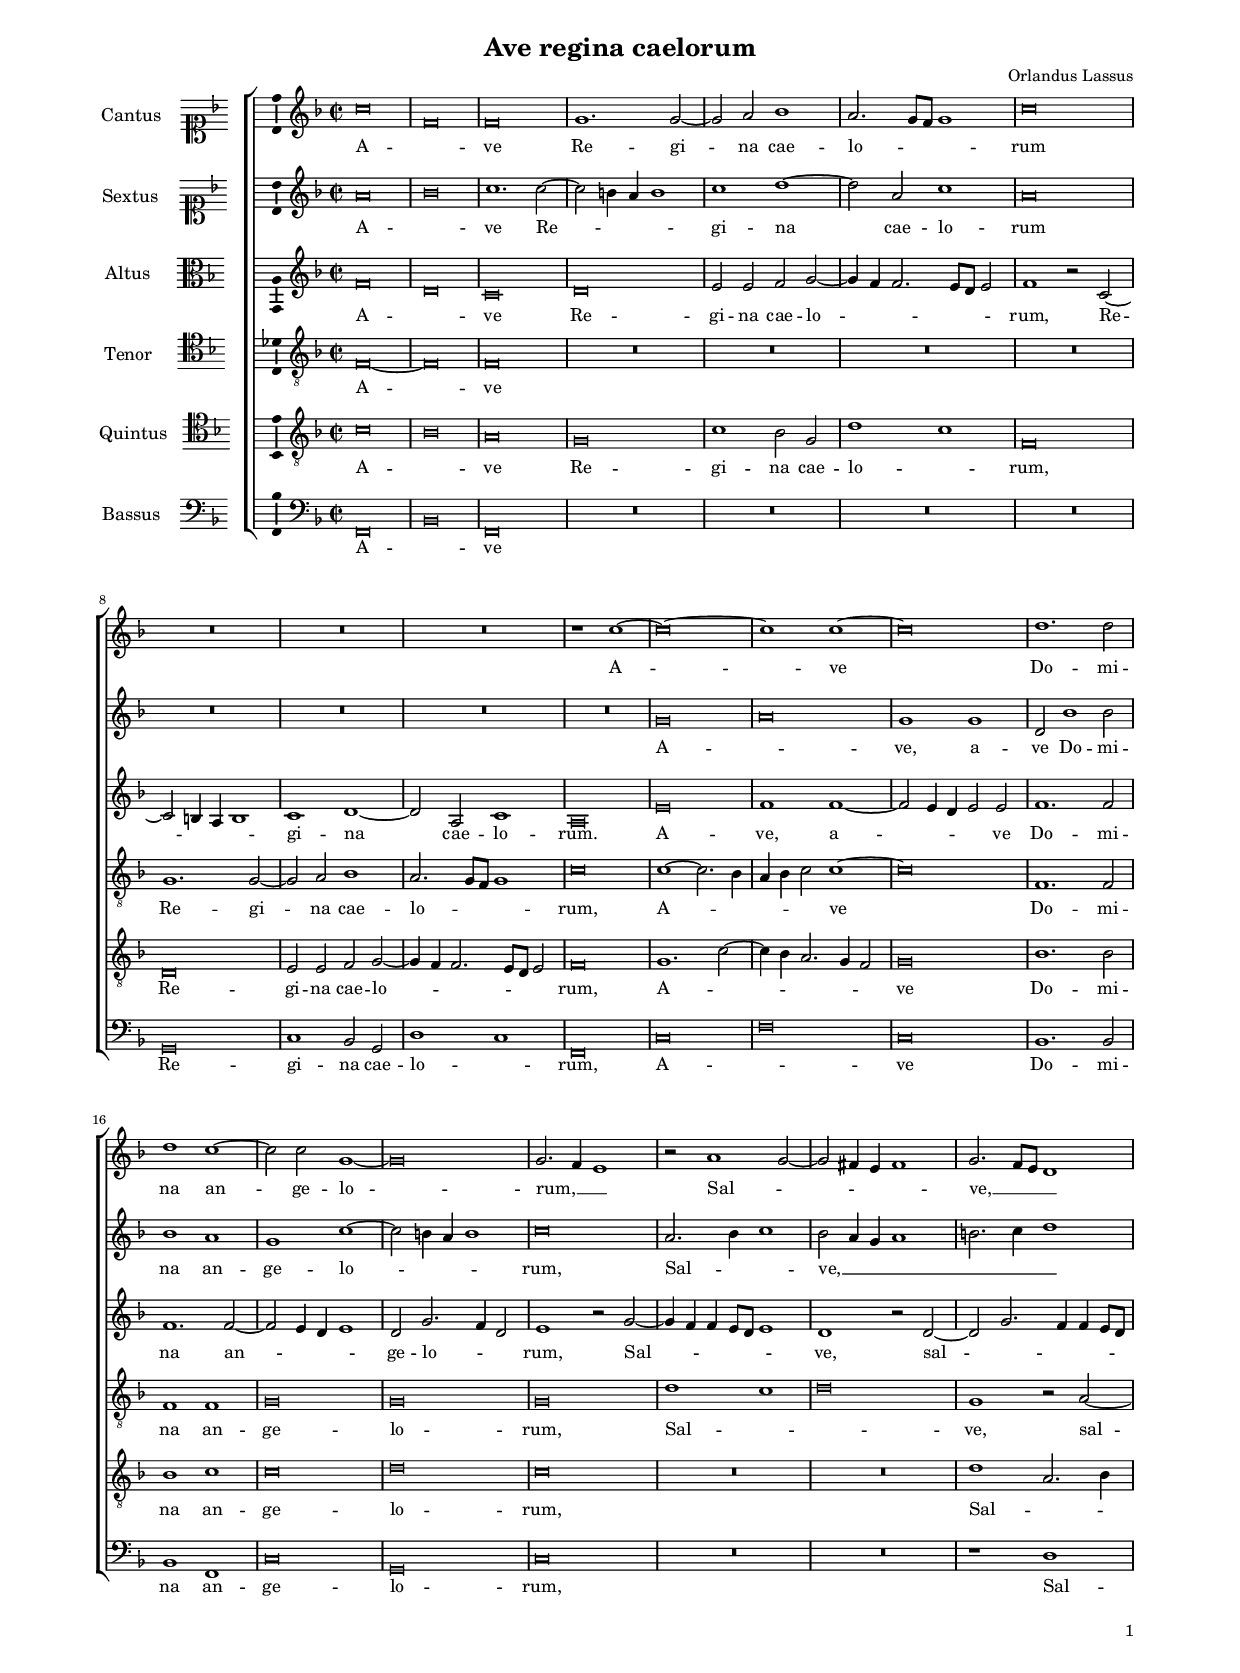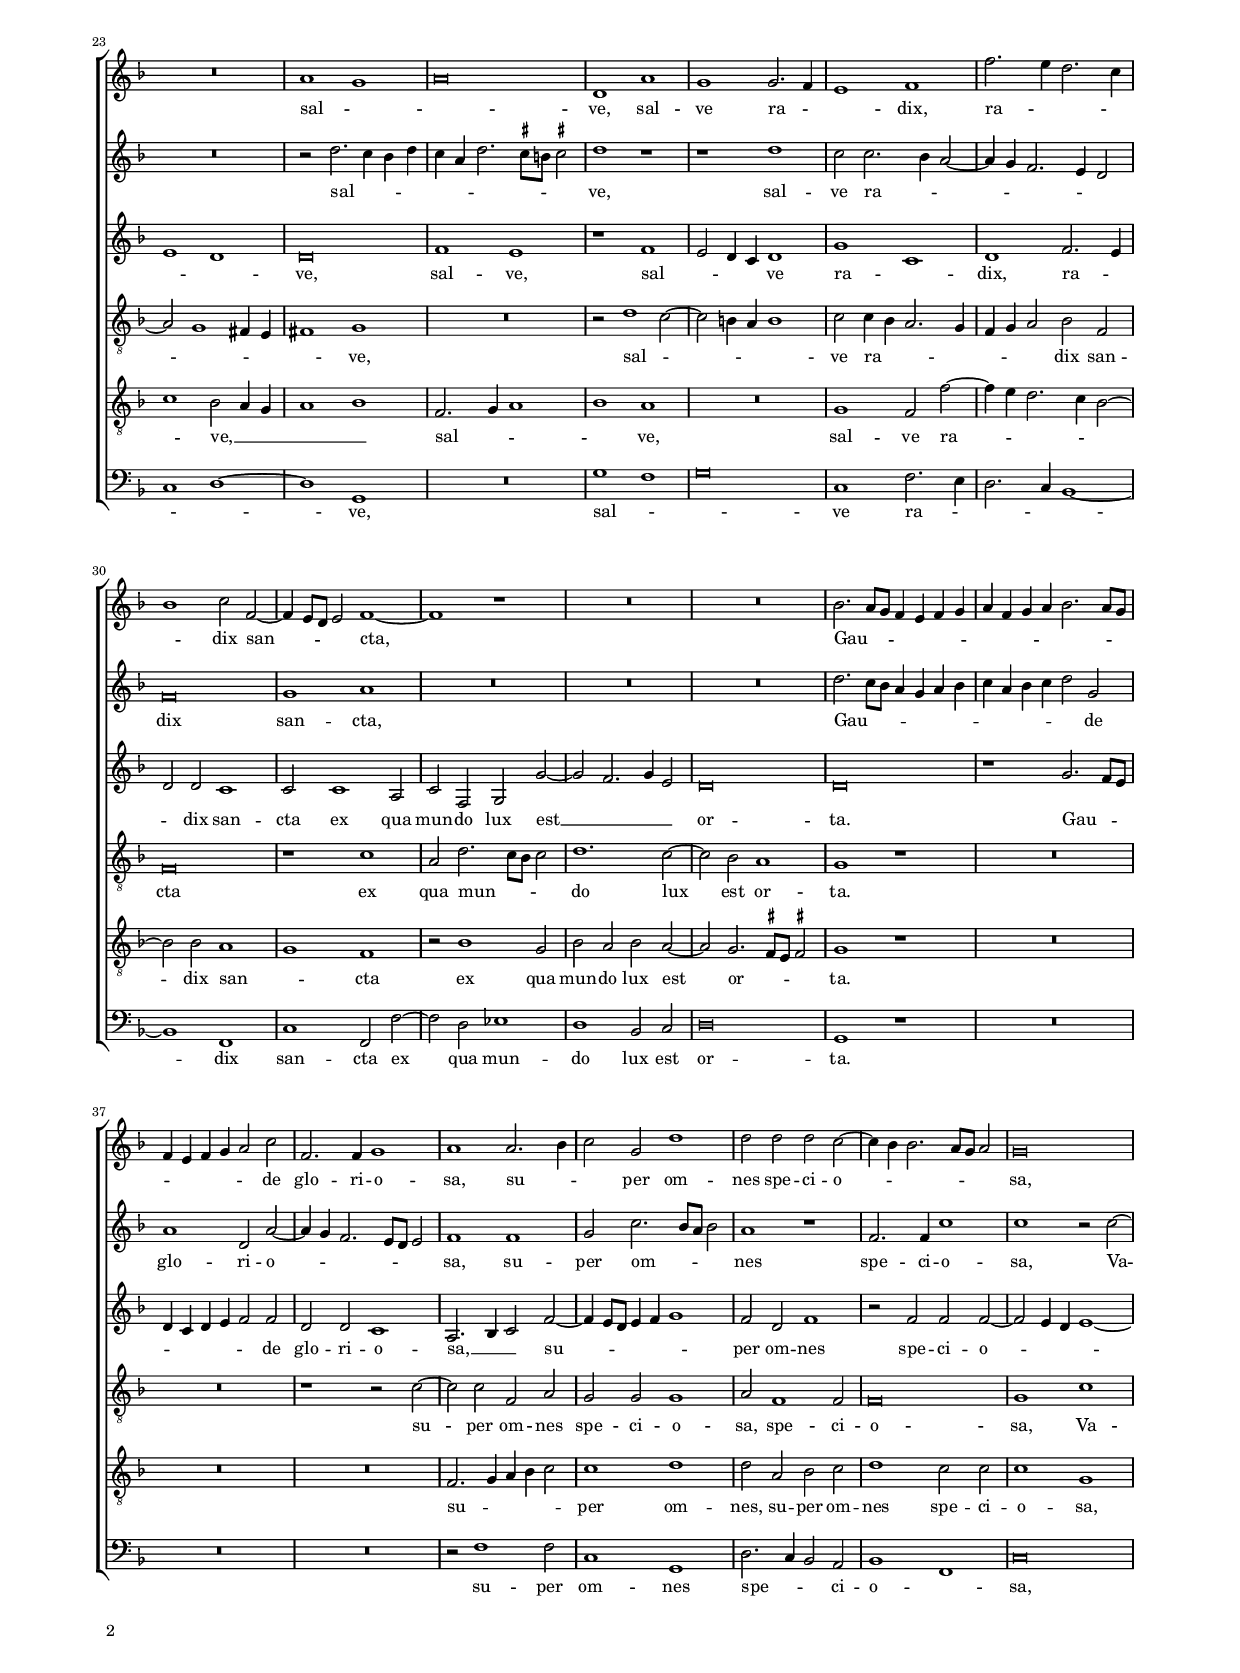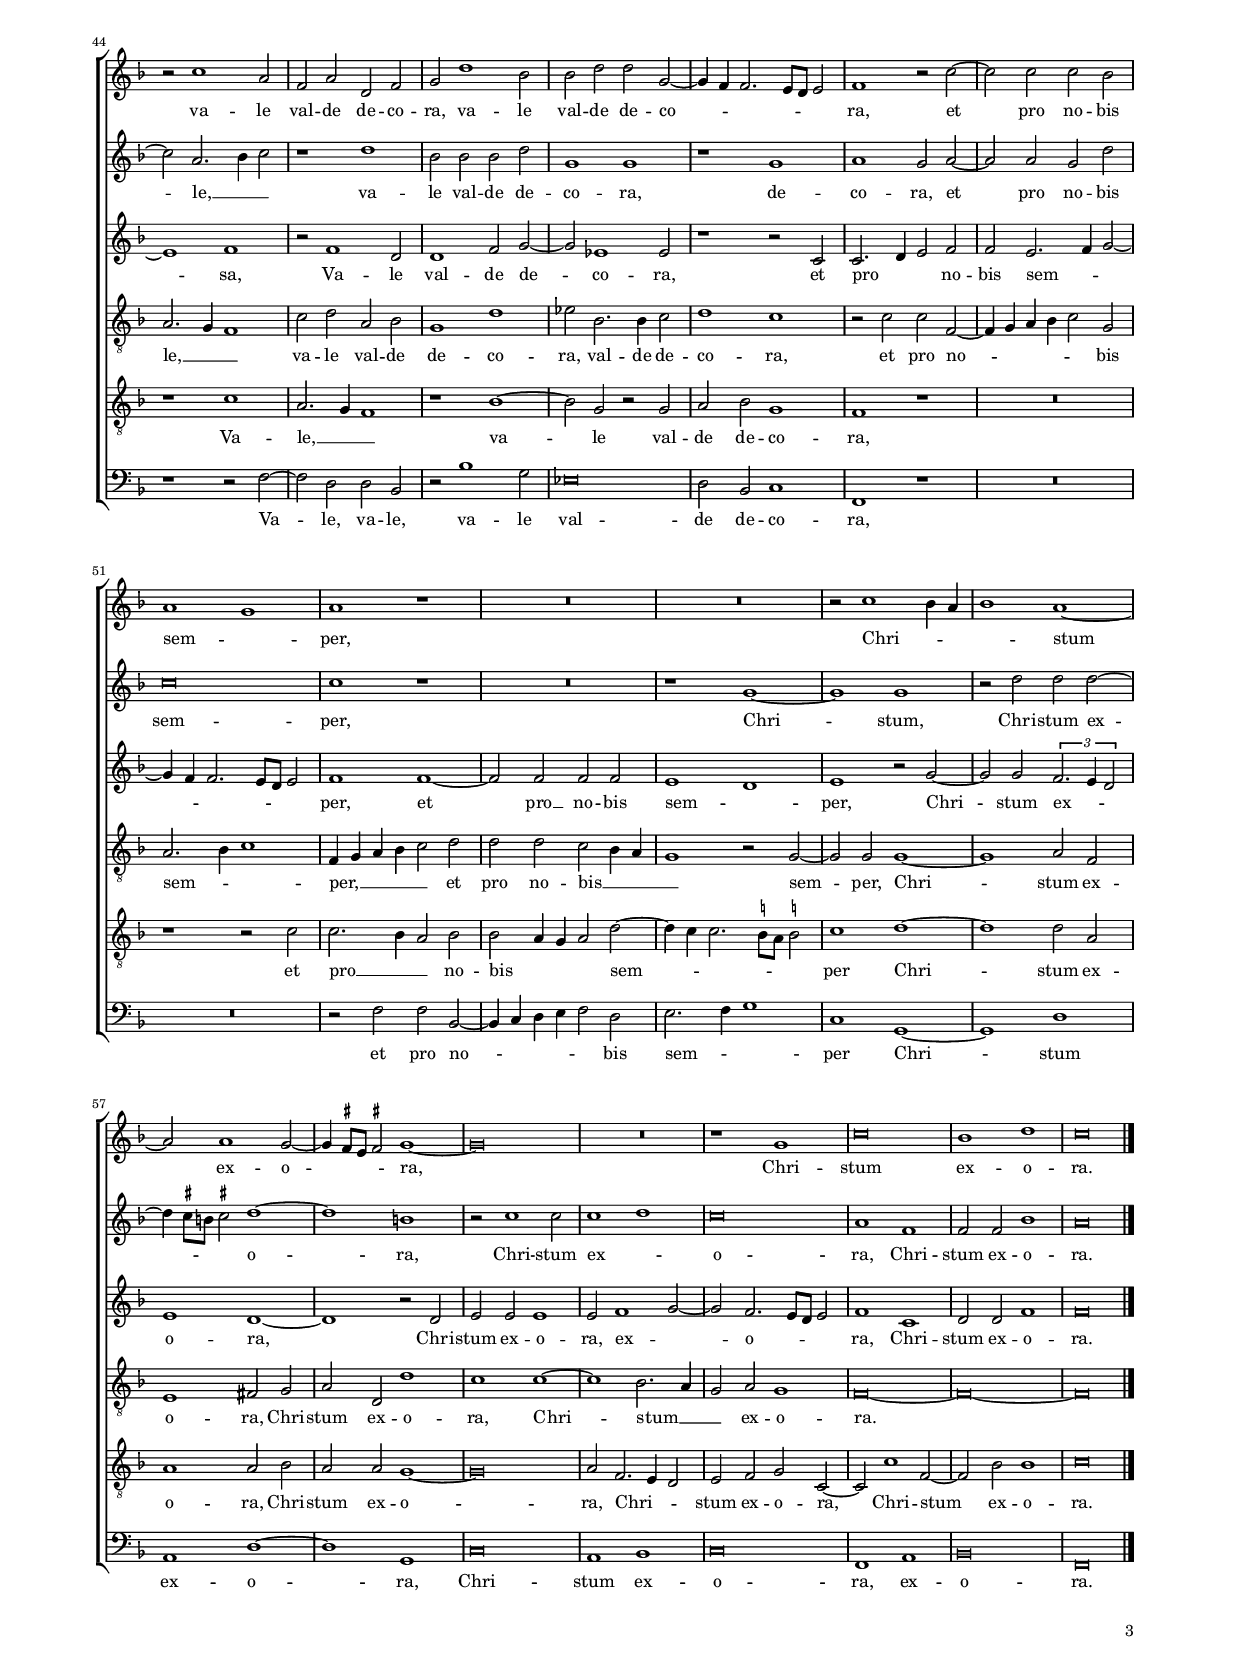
\header
{
  title="Ave regina caelorum"
  composer="Orlandus Lassus"
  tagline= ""
}

\version "2.24.1"
\include "deutsch.ly"
#(set-global-staff-size 14)
#(ly:set-option 'point-and-click #f)


	ficta = { \once \set suggestAccidentals = ##t }
	m = \melisma
	me = \melismaEnd
    

\paper
	{
	top-margin = 1.5 \cm
	bottom-margin = 1 \cm
	left-margin = 1.8 \cm
	right-margin = 1.8 \cm
	ragged-bottom = ##f
	ragged-last-bottom = ##t
	print-page-number = ##f
	system-system-spacing = #'((basic-distance . 17) (minimum-distance . 14) (padding . 6) (strechability . 250))
    oddFooterMarkup=\markup   \fill-line { "" \fromproperty #'page:page-number-string }
    evenFooterMarkup=\markup  \fill-line { \fromproperty #'page:page-number-string "" }
    last-bottom-spacing = #'((basic-distance . 12) (minimum-distance . 7) (padding . 4))
	}
    
	
global = {
	\key f \major
	\time 2/2 \set Score.measureLength = #(ly:make-moment 2/1)
    \skip 1*2*64 \bar "|."
	}

incipitcantus = \markup { \score {
	{
	\set Staff.instrumentName = \markup { \fontsize #1 "Cantus" }
	\key f \major
	\clef soprano
	s4 \bar ""
	}
	\layout  {
	raggedright = ##t
	indent = 1.6 \cm
	line-width = 2.4 \cm
	\context { \Staff \remove Time_signature_engraver }
	\override Staff.Clef.Y-extent = #'(0 . 0)
	}} \hspace #1 }


incipitsextus = \markup { \score {
	{
	\set Staff.instrumentName = \markup { \fontsize #1 "Sextus" }
	\key f \major
	\clef soprano
	s4 \bar ""
	}
	\layout  {
	raggedright = ##t
	indent = 1.6 \cm
	line-width = 2.4 \cm
	\context { \Staff \remove Time_signature_engraver }
	\override Staff.Clef.Y-extent = #'(0 . 0)
	}} \hspace #1 }
      
      
incipitaltus = \markup { \score {
	{
	\set Staff.instrumentName = \markup { \fontsize #1 "Altus" }
	\key f \major
	\clef alto
	s4 \bar ""
	}
	\layout  {
	raggedright = ##t
	indent = 1.6 \cm
	line-width = 2.4 \cm
	\context { \Staff \remove Time_signature_engraver }
	\override Staff.Clef.Y-extent = #'(0 . 0)
	}} \hspace #1 }


incipittenor = \markup { \score {
	{
	\set Staff.instrumentName = \markup { \fontsize #1 "Tenor" }
	\key f \major
	\clef tenor
	s4 \bar ""
	}
	\layout  {
	raggedright = ##t
	indent = 1.6 \cm
	line-width = 2.4 \cm
	\context { \Staff \remove Time_signature_engraver }
	\override Staff.Clef.Y-extent = #'(0 . 0)
	}} \hspace #1 }
      
      
incipitquintus = \markup { \score {
	{
	\set Staff.instrumentName = \markup { \fontsize #1 "Quintus" }
	\key f \major
	\clef tenor
	s4 \bar ""
	}
	\layout  {
	raggedright = ##t
	indent = 1.6 \cm
	line-width = 2.4 \cm
	\context { \Staff \remove Time_signature_engraver }
	\override Staff.Clef.Y-extent = #'(0 . 0)
	}} \hspace #1 }
      
      
incipitbassus = \markup { \score {
	{
	\set Staff.instrumentName = \markup { \fontsize #1 "Bassus" }
	\key f \major
	\clef bass
	s4 \bar ""
	}
	\layout  {
	raggedright = ##t
	indent = 1.6 \cm
	line-width = 2.4 \cm
	\context { \Staff \remove Time_signature_engraver }
	\override Staff.Clef.Y-extent = #'(0 . 0)
	}} \hspace #1 }

    
cantus = \relative c''
	{
	c\breve \m
	f,\breve \me
	f\breve
	g1. g2~
%5
	g2 a2 b1
	a2. \m g8 f8 g1 \me
	c\breve
	R
	R
%10
	R
	r1 c1~
	c\breve~
	c1 c1~
	c\breve
%15
	d1. d2
	d1 c1~
	c2 c2 g1~
	g\breve
	g2. \m f4 e1 \me
%20
	r2 a1 \m g2~
	g2 fis4 e fis1 \me
	g2. \m f8 e d1 \me
	R\breve
	a'1 \m g
%25
	a\breve \me
	d,1 a'1
	g1 g2. \m f4
	e1 \me f
	f'2. \m e4 d2. c4
%30
	b1 \me c2 f,2~
	f4 \m e8 d e2 \me f1~
	f1 r1
	R\breve
	R\breve
%35
	b2. \m a8 g f4 e f g
	a4 f g a b2. a8 g
	f4 e f g a2 \me c
	f,2. f4 g1
	a1 a2. \m b4
%40
	c2 \me g d'1
	d2 d d c2~
	c4 \m b b2. a8 g a2 \me
	g\breve
	r2 c1 a2
%45
	f2 a d, f
	g2 d'1 b2
	b2 d d g,2~
	g4 \m f4 f2. e8 d e2 \me
	f1 r2 c'2~
%50
	c2 c c b
	a1 \m g \me
	a1 r
	R\breve
	R\breve
%55
	r2 c1 \m b4 a
	b1 \me a1~
	a2 a1 g2~
	g4 \m \ficta fis8 e \ficta fis!2 \me g1~
	g\breve
%60
	R\breve
	r1 g1
	c\breve
	b1 d
	c\breve |
	}
	

sextus = \relative c''
	{
	a\breve \m
	b\breve \me
	c1. c2~
	c2 \m h4 a h1 \me
%5
	c1 d1~
	d2 a2 c1
	a\breve
	R\breve
	R\breve
%10
	R\breve
	R\breve
	g\breve \m
	a\breve \me
	g1 g
%15
	d2 b'1 b2
	b1 a
	g1 c1~
	c2 \m h4 a h1 \me
	c\breve
%20
	a2. \m b4 c1 \me
	b2 \m a4 g a1
	h2. c4 d1 \me
	R\breve
	r2 d2. \m c4 b d
%25
	c4 a d2. \ficta cis8 h8 \ficta cis!2 \me
	d1 r
	r1 d
	c2 c2. \m b4 a2~
	a4 g4 f2. e4 d2 \me
%30
	f\breve
	g1 a
	R\breve
	R\breve
	R\breve
%35
	d2. \m c8 b a4 g a b
	c a b c d2 \me g,
	a1 d,2 a'2~
	a4 \m g4 f2. e8 d e2 \me
	f1 f1
%40
	g2 c2. \m b8 a b2 \me
	a1 r1
	f2. f4 c'1
	c1 r2 c2~
	c2 a2. \m b4 c2 \me
%45
	r1 d1
	b2 b b2 d
	g,1 g1
	r1 g1
	a1 g2 a2~
%50
	a2 a2 g2 d'
	c\breve
	c1 r1
	R\breve
	r1 g1~
%55
	g1 g1
	r2 d' d2 d2~
	d4 \m \ficta cis8 h \ficta cis!2 \me d1~
	d1 h1
	r2 c1 c2
%60
	c1 \m d1 \me
	c\breve
	a1 f1
	f2 f b1
	a\breve |
	}
	

altus = \relative c'
	{
	f\breve \m
	d\breve \me
	c\breve
	d\breve
%5
	e2 e f g~
	g4 \m f4 f2. e8 d e2 \me
	f1 r2 c2~
	c2 \m h4 a h1 \me
	c1 d~
%10
	d2 a2 c1
	a\breve
	e'\breve
	f1 f~
	f2 \m e4 d e2 \me e
%15
	f1. f2
	f1. f2~
	f2 \m e4 d e1 \me
	d2 g2. \m f4 d2 \me
	e1 r2 g2~
%20
	g4 \m f f e8 d e1 \me
	d1 r2 d2~
	d2 \m g2. f4 f4 e8 d
	e1 d \me
	d\breve
%25
	f1 e
	r1 f \m
	e2 d4 c \me d1
	g1 \m c, \me
	d1 f2. \m e4
%30
	d2 \me d c1
	c2 c1 a2
	c2 f, g g'2~
	g2 \m f2. g4 e2 \me
	d\breve
%35
	d\breve
	r1 g2. \m f8 e
	d4 c d e f2 \me f
	d2 d c1
	a2. \m b4 c2 \me f2~
%40
	f4 \m e8 d e4 f g1 \me
	f2 d f1
	r2 f f f2~
	f2 \m e4 d e1~
	e1 \me f
%45
	r2 f1 d2
	d1 f2 g2~
	g2 es1 es2
	r1 r2 c2
	c2. \m d4 e2 \me f
%50
	f2 e2. \m f4 g2~
	g4 f4 f2. e8 d e2 \me 
	f1 f1~
	f2 f f f
	e1 \m d \me
%55
	e1 r2 g2~
	g2 g2 \tuplet 3/2 {f2. \m e4 d2 \me}
	e1 d1~
	d1 r2 d
	e2 e e1
%60
	e2 f1 \m g2~
	g2 \me f2. \m e8 d e2 \me
	f1 c
	d2 d f1
	f\breve	 |
	}
	

tenor = \relative c'
	{
	f,\breve~
	f\breve
	f\breve
	R\breve
%5
	R
	R
	R
	g1. g2~
	g2 a b1
%10
	a2. \m g8 f g1 \me
	c\breve
	c1~c2. \m b4
	a4 b c2 \me c1~
	c\breve
%15
	f,1. f2
	f1 f
	g\breve
	g\breve
	g\breve
%20
	d'1 \m c
	d\breve \me
	g,1 r2 a2~
	a2 \m g1 fis4 e
	fis1 \me g
%25
	R\breve
	r2 d'1 \m c2~
	c2 h4 a h1 \me
	c2 c4 \m b a2. g4
	f4 g a2 \me b f
%30
	f\breve
	r1 c'1
	a2 d2. \m c8 b c2 \me
	d1. c2~
	c2 b a1
%35
	g1 r1
	R\breve
	R
	r1 r2 c2~
	c2 c f, a
%40
	g2 g g1
	a2 f1 f2
	f\breve
	g1 c
	a2. \m g4 f1 \me
%45
	c'2 d a b
	g1 d'
	es2 b2. b4 c2
	d1 c
	r2 c c f,2~ \m
%50
	f4 g a b c2 \me g
	a2. \m b4 c1 \me
	f,4 \m g a b c2 \me d
	d2 d c \m b4 a
	g1 \me r2 g~
%55
	g2 g g1~
	g1 a2 f
	e1 fis2 g
	a2 d, d'1
	c1 c1~
%60
	c1 b2. \m a4
	g2 \me a g1
	f\breve~
	f~
	f |
	}
	
quintus  =  \relative c'
	{
	c\breve \m
	b\breve \me
	a\breve
	g\breve
%5
	c1 b2 g
	d'1 \m c \me
	f,\breve
	d\breve
	e2 e f g2~
%10
	g4 \m f f2. e8 d e2 \me
	f\breve
	g1. \m c2~
	c4 b4 a2. g4 f2 \me
	g\breve
%15
	b1.b2
	b1 c
	c\breve
	d\breve
	c\breve
%20
	R\breve
	R\breve
	d1 \m a2. b4
	c1 \me b2 \m a4 g
	a1 b \me
%25
	f2. \m g4 a1
	b1 \me a
	R\breve
	g1 f2 f'2~
	f4 \m e4 d2. c4 b2~
%30
	b2 \me b a1 \m
	g1 \me f
	r2 b1 g2
	b2 a b a~
	a2 g2. \m \ficta fis8 e \ficta fis!2 \me
%35
	g1 r
	R\breve
	R\breve
	R\breve
	f2. \m g4 a b c2 \me
%40
	c1 d
	d2 a b c
	d1 c2 c
	c1 g
	r1 c
%45
	a2. \m g4 f1 \me
	r1 b1~
	b2 g r2 g
	a2 b g1
	f1 r
%50
	R\breve
	r1 r2 c'2
	c2. \m b4 a2 \me b2
	b2 \m a4 g a2 \me d2~
	d4 \m c c2. \stemDown \ficta h8 a \stemNeutral \ficta h!2 \me
%55
	c1 d1~
	d1 d2 a
	a1 a2 b
	a2 a2 g1~
	g\breve
%60
	a2 f2. \m e4 d2 \me
	e2 f g c,~
	c2 c'1 f,2~
	f2 b2 b1
	c\breve |
	}


bassus  =  \relative c
	{
	f,\breve \m
	b\breve \me
	f\breve
	R\breve
%5
	R\breve
	R\breve
	R\breve
	g\breve
	c1 b2 g
%10
	d'1 \m c \me
	f,\breve
	c'\breve \m
	f\breve \me
	c\breve
%15
	b1. b2
	b1 f
	c'\breve
	g\breve
	c\breve
%20
	R\breve
	R\breve
	r1 d1 \m
	c1 d1~
	d1 \me g,
%25
	R\breve
	g'1 \m f
	g\breve \me
	c,1 f2. \m e4
	d2. c4 b1~
%30
	b1 \me f
	c'1 f,2 f'2~
	f2 d2 es1
	d1 b2 c
	d\breve
%35
	g,1 r
	R\breve
	R\breve
	R\breve
	r2 f'1 f2
%40
	c1 g
	d'2. \m c4 b2 \me a
	b1 \m f \me
	c'\breve
	r1 r2 f2~
%45
	f2 d2 d b
	r2 b'1 g2
	es\breve
	d2 b c1
	f,1 r
%50
	R\breve
	R\breve
	r2 f'2 f b,2~
	b4 \m c d e f2 \me d
	e2. \m f4 g1 \me
%55
	c,1 g1~
	g1 d'1
	a1 d1~
	d1 g,1
	c\breve
%60
	a1 b
	c\breve
	f,1 a
	b\breve
	f\breve |
	}
	

lyricscantus = \lyricmode {
		A -- ve Re -- gi -- na cae -- lo -- rum
		A -- ve Do -- mi -- na an -- ge -- lo -- rum, __
		Sal -- ve, __ sal -- ve, sal -- ve ra -- dix, ra -- dix san -- cta,
		Gau -- de glo -- ri -- o -- sa,
		su -- per om -- nes spe -- ci -- o -- sa,
		va -- le val -- de de -- co -- ra, va -- le val -- de de -- co -- ra,
		et pro no -- bis sem -- per,
		Chri -- stum ex -- o -- ra, Chri -- stum ex -- o -- ra.
	}


lyricssextus = \lyricmode {
		A -- ve Re -- gi -- na cae -- lo -- rum
		A -- ve, a -- ve Do -- mi -- na an -- ge -- lo -- rum,
		Sal -- ve, __ sal -- ve, sal -- ve ra -- dix san -- cta,
		Gau -- de glo -- ri -- o -- sa,
		su -- per om -- nes spe -- ci -- o -- sa,
		Va -- le, __ va -- le val -- de de -- co -- ra, de -- co -- ra,
		et pro no -- bis sem -- per,
		Chri -- stum, Chri -- stum ex -- o -- ra, Chri -- stum ex -- o -- ra, Chri -- stum ex -- o -- ra.
	}


lyricsaltus = \lyricmode {
		A -- ve Re -- gi -- na cae -- lo -- rum, Re -- gi -- na cae -- lo -- rum.
		A -- ve, a -- ve Do -- mi -- na an -- ge -- lo -- rum,
		Sal -- ve, sal -- ve, sal -- ve, sal -- ve ra -- dix, ra -- dix san -- cta
		ex qua mun -- do lux est __ or -- ta.
		Gau -- de glo -- ri -- o -- sa, __
		su -- per om -- nes spe -- ci -- o -- sa,
		Va -- le val -- de de -- co -- ra,
		et pro no -- bis sem -- per, et pro __ no -- bis sem -- per,
		Chri -- stum ex -- o -- ra, Chri -- stum ex -- o -- ra, ex -- o -- ra, Chri -- stum ex -- o -- ra.
	}
	

lyricstenor = \lyricmode {
		A -- ve Re -- gi -- na cae -- lo -- rum,
		A -- ve Do -- mi -- na an -- ge -- lo -- rum,
		Sal -- ve, sal -- ve, sal -- ve ra -- dix san -- cta
		ex qua mun -- do lux est or -- ta.
		su -- per om -- nes spe -- ci -- o -- sa, spe -- ci -- o -- sa,
		Va -- le, __ va -- le val -- de de -- co -- ra, val -- de de -- co -- ra,
		et pro no -- bis sem -- per, __ et pro no -- bis __ sem -- per,
		Chri -- stum ex -- o -- ra, Chri -- stum ex -- o -- ra, Chri -- stum __ ex -- o -- ra.
	}


lyricsquintus = \lyricmode {
		A -- ve Re -- gi -- na cae -- lo -- rum,
		Re -- gi -- na cae -- lo -- rum,
		A -- ve Do -- mi -- na an -- ge -- lo -- rum,
		Sal -- ve, __ sal -- ve, sal -- ve ra -- dix san -- cta
		ex qua mun -- do lux est or -- ta.
		su -- per om -- nes, su -- per om -- nes spe -- ci -- o -- sa,
		Va -- le, __ va -- le val -- de de -- co -- ra,
		et pro __ no -- bis sem -- per
		Chri -- stum ex -- o -- ra, Chri -- stum ex -- o -- ra, Chri -- stum ex -- o -- ra, Chri -- stum ex -- o -- ra.
	}


lyricsbassus = \lyricmode {
		A -- ve Re -- gi -- na cae -- lo -- rum,
		A -- ve Do -- mi -- na an -- ge -- lo -- rum,
		Sal -- ve, sal -- ve ra -- dix san -- cta
		ex qua mun -- do lux est or -- ta.
		su -- per om -- nes spe -- ci -- o -- sa,
		Va -- le, va -- le, va -- le val -- de de -- co -- ra,
		et pro no -- bis sem -- per
		Chri -- stum ex -- o -- ra, Chri -- stum ex -- o -- ra, ex -- o -- ra.
	}
    

\score
{
	\transpose c c {
	\new ChoirStaff \with { \override StaffGrouper.staff-staff-spacing.basic-distance = #12 }
	<<

	\new Staff << \global
	\new Voice="v1" {
		\set Staff.instrumentName=\incipitcantus
		\set Staff.midiInstrument = "reed organ"
		\clef violin
		\cantus }
	\new Lyrics \lyricsto "v1" {\lyricscantus }
	>>


	\new Staff << \global
	\new Voice="v6" {
		\set Staff.instrumentName=\incipitsextus
		\set Staff.midiInstrument = "reed organ"
		\clef violin 
		\sextus}
	\new Lyrics \lyricsto "v6" {\lyricssextus }
	>>


	\new Staff << \global
	\new Voice="v2" {
		\set Staff.instrumentName=\incipitaltus
		\set Staff.midiInstrument = "reed organ"
        \clef violin % "G_8"
		\altus}
	\new Lyrics \lyricsto "v2" {\lyricsaltus }
	>>


	\new Staff << \global
	\new Voice="v3" {
		\set Staff.instrumentName=\incipittenor
		\set Staff.midiInstrument = "reed organ"
		\clef "G_8"
		\tenor }
	\new Lyrics \lyricsto "v3" {\lyricstenor }
	>>


	\new Staff << \global
	\new Voice="v5" {
		\set Staff.instrumentName=\incipitquintus
		\set Staff.midiInstrument = "reed organ"
		\clef "G_8"
		\quintus}
	\new Lyrics \lyricsto "v5" {\lyricsquintus }
	>>


	\new Staff << \global
	\new Voice="v4" {
		\set Staff.instrumentName=\incipitbassus
		\set Staff.midiInstrument = "reed organ"
		\clef bass 
		\bassus }
	\new Lyrics \lyricsto "v4" {\lyricsbassus}
	>>

	>>
	} % transpose
		
	\layout
	{
	indent = 2.5 \cm
%	\context { \Lyrics \override VerticalAxisGroup.nonstaff-relatedstaff-spacing.padding = #2 }
%	\context { \Lyrics \override LyricText.font-size = #1 }
	\context { \Staff \override TimeSignature.break-visibility = #end-of-line-invisible }
    \context { \Staff \consists Ambitus_engraver }
%	\context { \Voice \override Slur.transparent = ##t }
	\context { \Score \override BarNumber.padding = #2 }
	\context { \Voice \override NoteHead.style = #'baroque }
	}

	
}

% EOF
